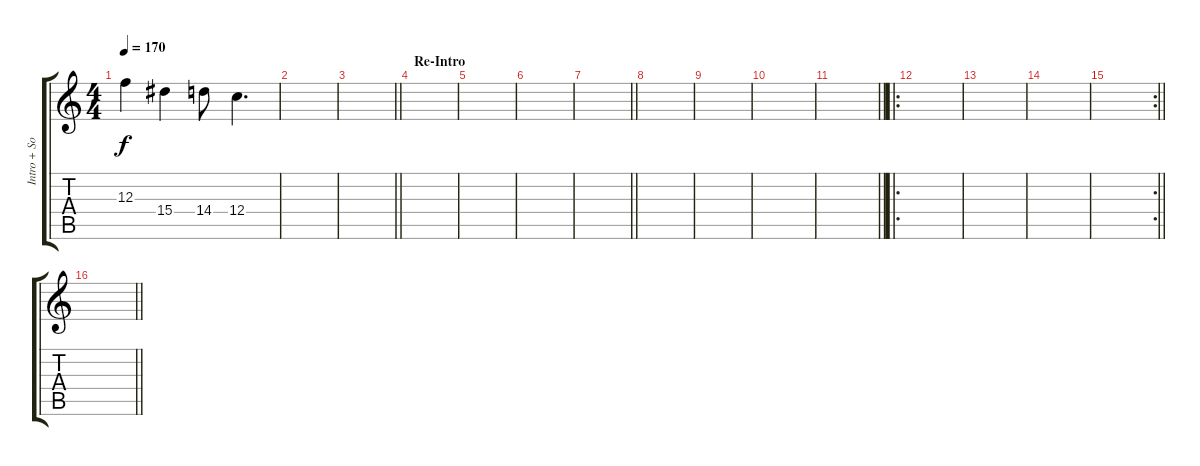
\track ("Intro + Solo" "Intro + So") {instrument electricguitarclean}
\staff {score tabs}
\tuning (D4 A3 F3 C3 G2 D2) {hide}
\ts (4 4)
\tempo 170
\clef g2
\ks c
12.3.4{dy f} 15.4.4 14.4.8 12.4.4{d} |
|
\barLineRight lightlight
|
\section ("" "Re-Intro")
|
|
|
\barLineRight lightlight
|
|
|
|
\barLineRight lightlight
|
\ro
|
|
|
\rc 2
\barLineRight lightlight
|
\barLineRight lightlight
